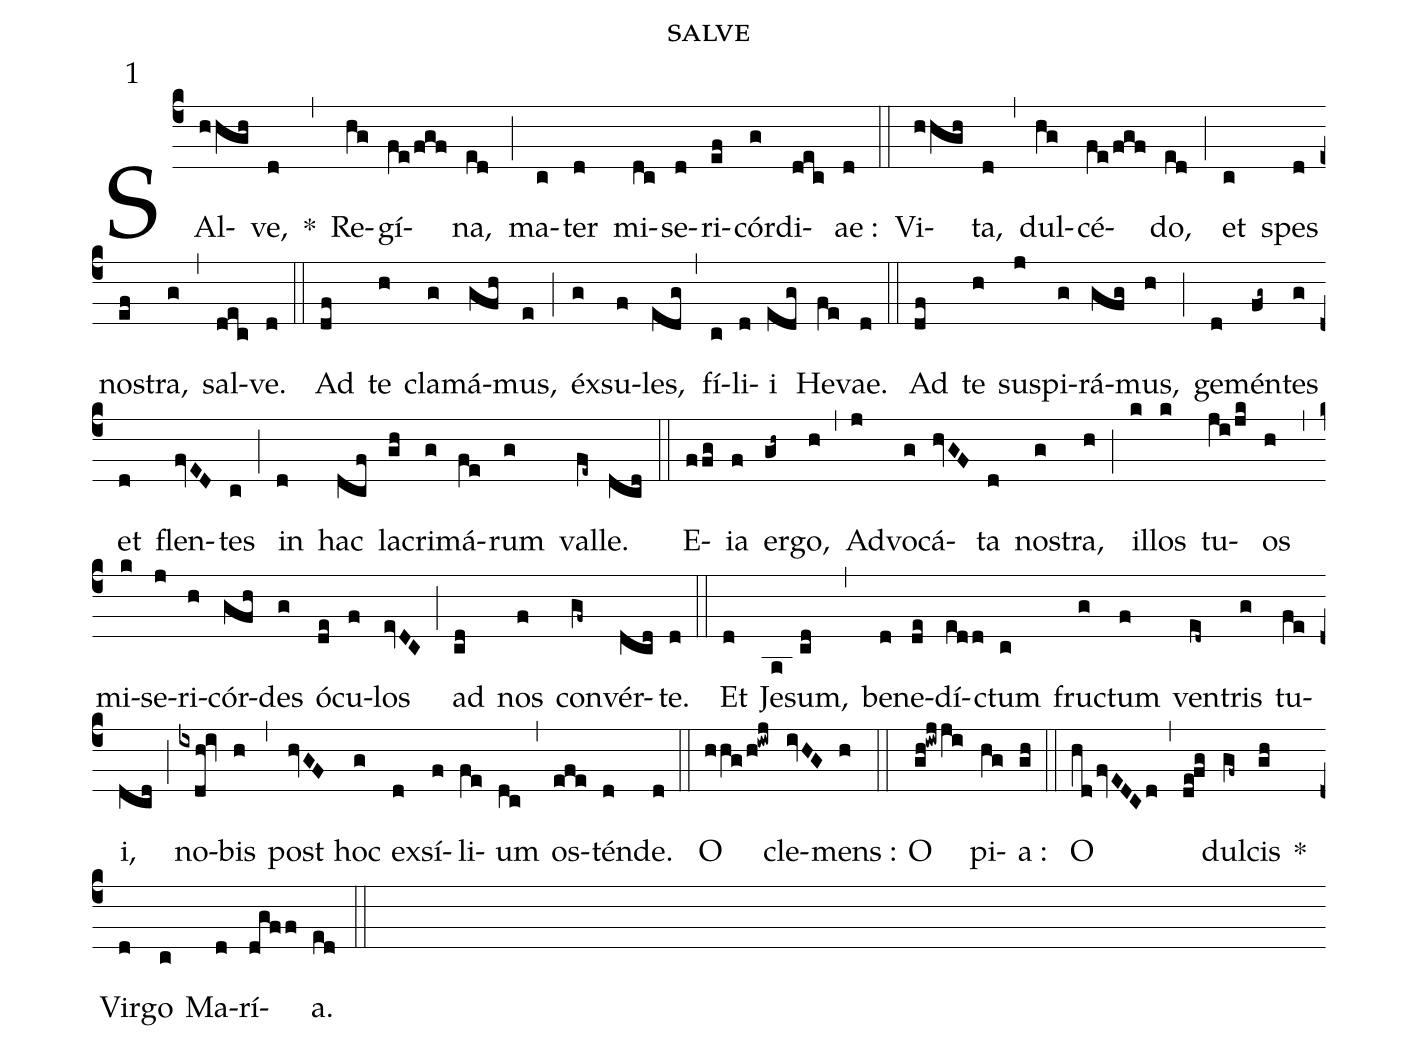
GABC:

name:salve;
mode:1;
%%
(c4) SAl(hhgh)ve,(d) *(,) Re(hg)gí(fe/fgf)na,(ed) (;) ma(c)ter(d) mi(dc)se(d)ri(ef)cór(g)di(dec)ae :(d) (::) Vi(hhgh)ta,(d) (,) dul(hg)cé(fe/fgf)do,(ed) (;) et(c) spes(d) no(ef)stra,(g) (,) sal(dec)ve.(d) (::) Ad(df) te(h) cla(g)má(gfh)mus,(e) (;) éx(g)su(f)les,(edg) (,) fí(c)li(d)i(edg) He(fe)vae.(d) (::) Ad(df) te(h) su(j)spi(g)rá(gfg)mus,(h) (;) ge(d)mén(fg~)tes(g) et(d) flen(fvED)tes(c) (;) in(d) hac(dcf) la(gh)cri(g)má(fe)rum(g) val(fe~)le.(dcd) (::) E(ffg){ia}(f) er(gh~)go,(h) (,) Ad(j)vo(g)cá(hvGF)ta(d) no(g)stra,(h) (;) il(k)los(k) tu(ji/jk)os(h) (,) mi(k)se(j)ri(h)cór(gfh)des(g) ó(de)cu(f)los(evDC) (;) ad(cd) nos(f) con(gf~)vér(dcd)te.(d) (::) Et(d) Je(a)sum,(cd) (,) be(d)ne(de)dí(edd)ctum(c) fru(g)ctum(f) ven(ed~)tris(g) tu(fe)i,(dcd) (;) no(ixdh!iv)bis(h) (,) post(hvGF) hoc(g) ex(d)sí(f)li(fe)um(dc) (,) os(efe)tén(d)de.(d) (::) O(hhg/h!iwj) cle(ivHG)mens :(h) (::) O(gh!iwjji) pi(hg)a :(gh) (::) O(hdfvEDCd) (,) (de!fg) dul(gf~)cis(gh) *() Vir(d)go(c) Ma(d)rí(dgff)a.(ed) (::)
